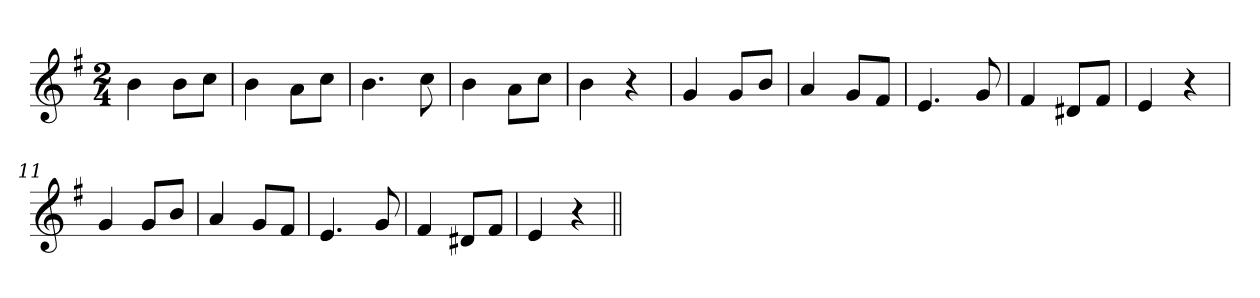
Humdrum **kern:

**kern
*part1
*staff1
*clefG2
*k[f#]
*e:
*M2/4
*MM100
=1
4b\
8b\L
8cc\J
=2
4b\
8a\L
8cc\J
=3
4.b\
8cc\
=4
4b\
8a\L
8cc\J
=5
4b\
4r
=6
4g/
8g/L
8b/J
=7
4a/
8g/L
8f#/J
=8
4.e/
8g/
=9
4f#/
8d#X/L
8f#/J
=10
4e/
4r
=11
4g/
8g/L
8b/J
=12
4a/
8g/L
8f#/J
=13
4.e/
8g/
!!LO:LB:g=z
=14
4f#/
8d#X/L
8f#/J
=15
4e/
4r
=||
*-
